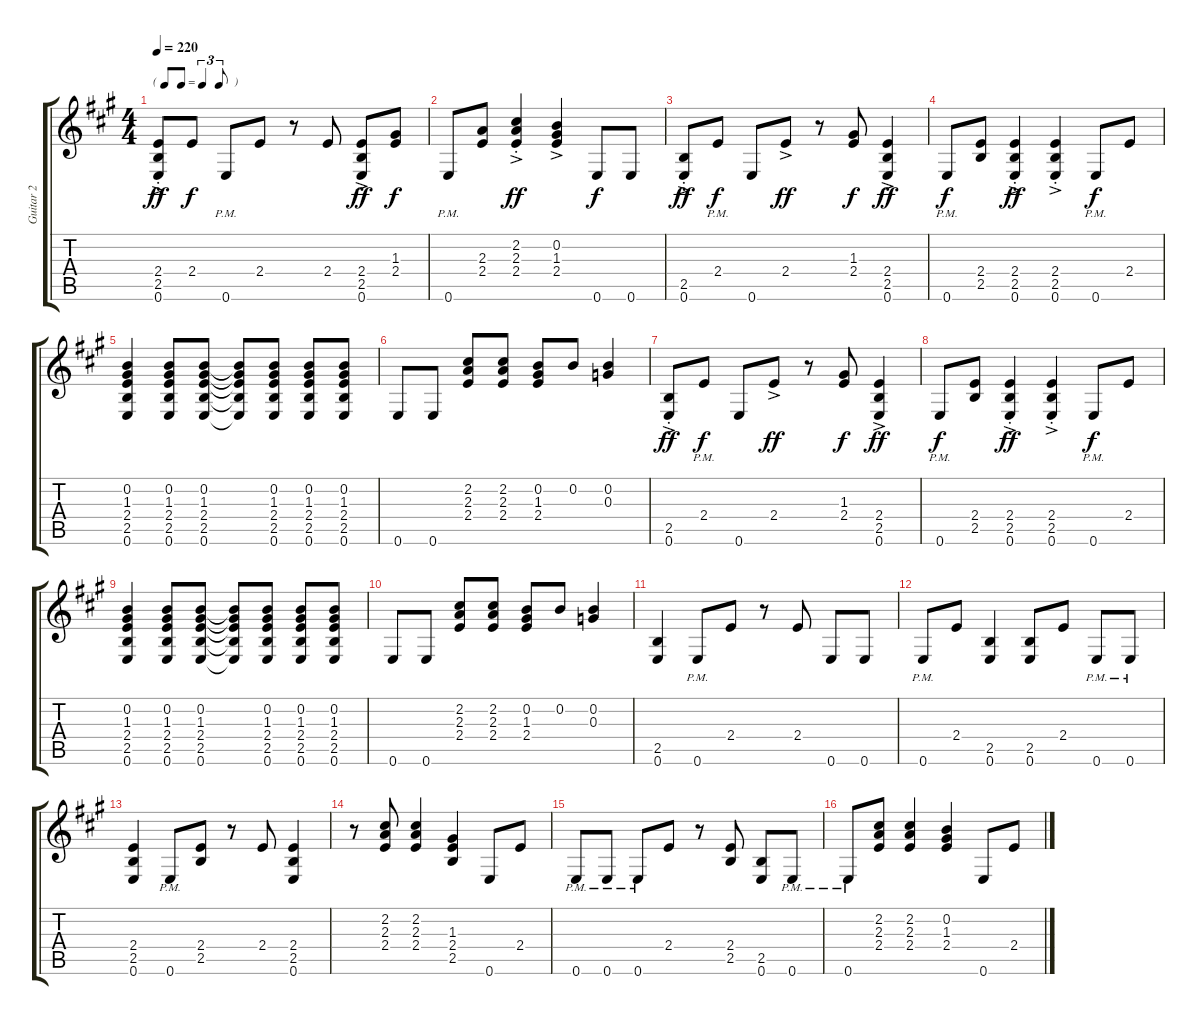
\track ("Guitar 2" "Guitar 2") {instrument overdrivenguitar}
\staff {score tabs}
\tuning (E4 B3 G3 D3 A2 E2) {hide}
\ts (4 4)
\tf triplet8th
\tempo 220
\clef g2
\ks a
(2.4{ac st} 2.5{ac st} 0.6{ac st}).8{dy ff} 2.4.8{dy f} 0.6{pm}.8 2.4.8 r.8 2.4.8 (2.4{ac} 2.5{ac} 0.6{ac}).8{dy ff} (1.3 2.4).8{dy f} |
0.6{pm}.8 (2.3 2.4).8 (2.2{ac st} 2.3{ac st} 2.4{ac st}).4{dy ff} (0.2{ac} 1.3{ac} 2.4{ac}).4 0.6.8{dy f} 0.6.8 |
(2.5{ac st} 0.6{ac st}).8{dy ff} 2.4{pm}.8{dy f} 0.6.8 2.4{ac}.8{dy ff} r.8 (1.3 2.4).8{dy f} (2.4{ac} 2.5{ac} 0.6{ac}).4{dy ff} |
0.6{pm}.8{dy f} (2.4 2.5).8 (2.4{ac st} 2.5{ac st} 0.6{ac st}).4{dy ff} (2.4{ac st} 2.5{ac st} 0.6{ac st}).4 0.6{pm}.8{dy f} 2.4.8 |
(0.2 1.3 2.4 2.5 0.6).4 (0.2 1.3 2.4 2.5 0.6).8 (0.2 1.3 2.4 2.5 0.6).8 (0.2{t} 1.3{t} 2.4{t} 2.5{t} 0.6{t}).8 (0.2 1.3 2.4 2.5 0.6).8 (0.2 1.3 2.4 2.5 0.6).8 (0.2 1.3 2.4 2.5 0.6).8 |
0.6.8 0.6.8 (2.2 2.3 2.4).8 (2.2 2.3 2.4).8 (0.2 1.3 2.4).8 0.2.8 (0.2 0.3).4 |
(2.5{ac st} 0.6{ac st}).8{dy ff} 2.4{pm}.8{dy f} 0.6.8 2.4{ac}.8{dy ff} r.8 (1.3 2.4).8{dy f} (2.4{ac} 2.5{ac} 0.6{ac}).4{dy ff} |
0.6{pm}.8{dy f} (2.4 2.5).8 (2.4{ac st} 2.5{ac st} 0.6{ac st}).4{dy ff} (2.4{ac st} 2.5{ac st} 0.6{ac st}).4 0.6{pm}.8{dy f} 2.4.8 |
(0.2 1.3 2.4 2.5 0.6).4 (0.2 1.3 2.4 2.5 0.6).8 (0.2 1.3 2.4 2.5 0.6).8 (0.2{t} 1.3{t} 2.4{t} 2.5{t} 0.6{t}).8 (0.2 1.3 2.4 2.5 0.6).8 (0.2 1.3 2.4 2.5 0.6).8 (0.2 1.3 2.4 2.5 0.6).8 |
0.6.8 0.6.8 (2.2 2.3 2.4).8 (2.2 2.3 2.4).8 (0.2 1.3 2.4).8 0.2.8 (0.2 0.3).4 |
(2.5 0.6).4 0.6{pm}.8 2.4.8 r.8 2.4.8 0.6.8 0.6.8 |
0.6{pm}.8 2.4.8 (2.5 0.6).4 (2.5 0.6).8 2.4.8 0.6{pm}.8 0.6{pm}.8 |
(2.4 2.5 0.6).4 0.6{pm}.8 (2.4 2.5).8 r.8 2.4.8 (2.4 2.5 0.6).4 |
r.8 (2.2 2.3 2.4).8 (2.2 2.3 2.4).4 (1.3 2.4 2.5).4 0.6.8 2.4.8 |
0.6{pm}.8 0.6{pm}.8 0.6{pm}.8 2.4.8 r.8 (2.4 2.5).8 (2.5 0.6).8 0.6{pm}.8 |
0.6{pm}.8 (2.2 2.3 2.4).8 (2.2 2.3 2.4).4 (0.2 1.3 2.4).4 0.6.8 2.4.8
